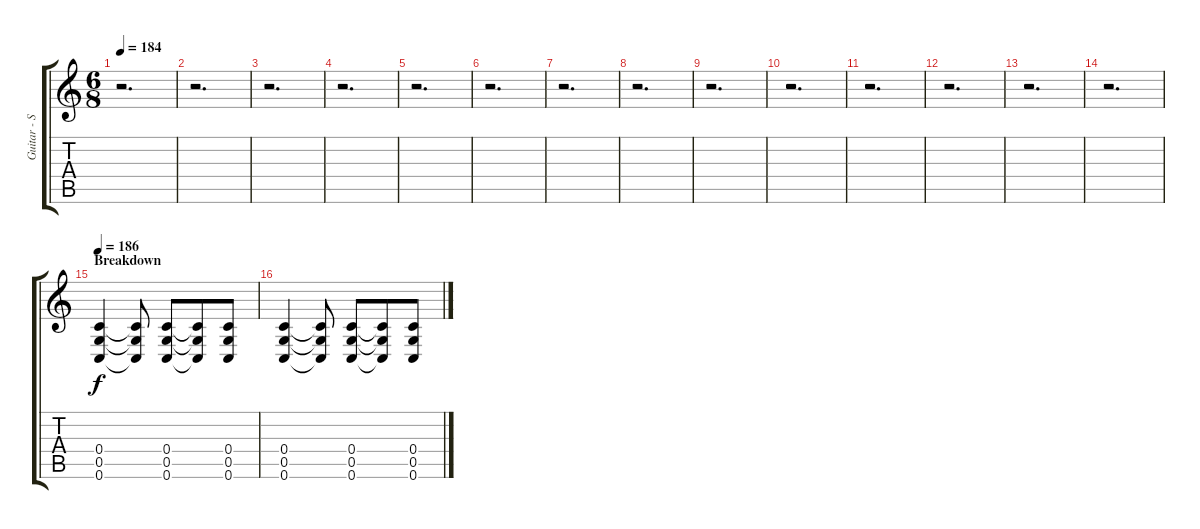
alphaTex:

\track ("Guitar - Stef Carpenter" "Guitar - S") {instrument distortionguitar}
\staff {score tabs}
\tuning (D4 A3 F3 C3 G2 C2) {hide}
\ts (6 8)
\tempo 184
\clef g2
\ks c
r.2{d dy f} |
r.2{d} |
r.2{d} |
r.2{d} |
r.2{d} |
r.2{d} |
r.2{d} |
r.2{d} |
r.2{d} |
r.2{d} |
r.2{d} |
r.2{d} |
r.2{d} |
r.2{d} |
\section ("" "Breakdown")
\tempo 186
(0.4 0.5 0.6).4{volume 14} (0.4{t} 0.5{t} 0.6{t}).8 (0.4 0.5 0.6).8 (0.4{t} 0.5{t} 0.6{t}).8 (0.4 0.5 0.6).8 |
(0.4 0.5 0.6).4 (0.4{t} 0.5{t} 0.6{t}).8 (0.4 0.5 0.6).8 (0.4{t} 0.5{t} 0.6{t}).8 (0.4 0.5 0.6).8
